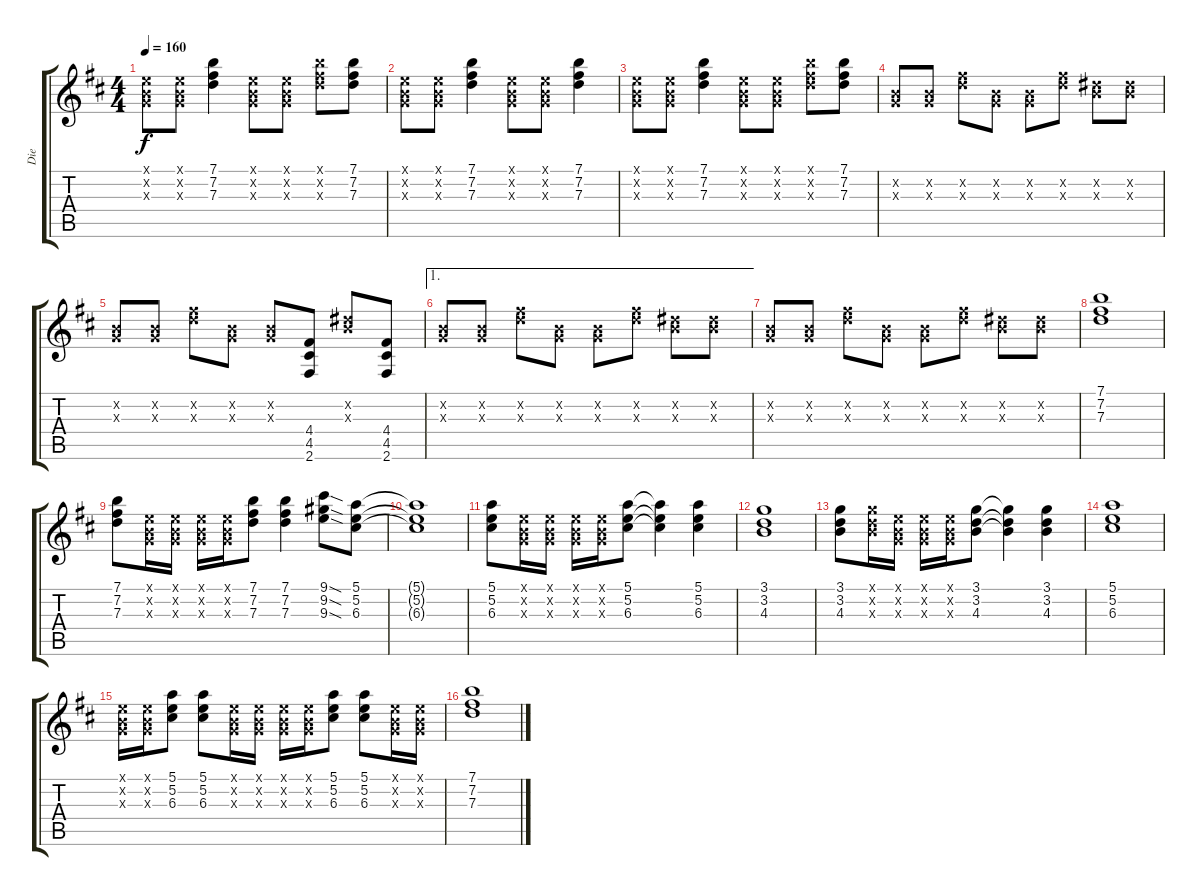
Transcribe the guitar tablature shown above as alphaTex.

\track ("Die" "Die") {instrument overdrivenguitar}
\staff {score tabs}
\tuning (E4 B3 G3 D3 A2 E2) {hide}
\ts (4 4)
\tempo 160
\clef g2
\ks d
(0.1{x} 0.2{x} 0.3{x}).8{dy f} (0.1{x} 0.2{x} 0.3{x}).8 (7.1 7.2 7.3).4 (0.1{x} 0.2{x} 0.3{x}).8 (0.1{x} 0.2{x} 0.3{x}).8 (7.1{x} 7.2{x} 7.3{x}).8 (7.1 7.2 7.3).8 |
(0.1{x} 0.2{x} 0.3{x}).8 (0.1{x} 0.2{x} 0.3{x}).8 (7.1 7.2 7.3).4 (0.1{x} 0.2{x} 0.3{x}).8 (0.1{x} 0.2{x} 0.3{x}).8 (7.1 7.2 7.3).4 |
(0.1{x} 0.2{x} 0.3{x}).8 (0.1{x} 0.2{x} 0.3{x}).8 (7.1 7.2 7.3).4 (0.1{x} 0.2{x} 0.3{x}).8 (0.1{x} 0.2{x} 0.3{x}).8 (7.1{x} 7.2{x} 7.3{x}).8 (7.1 7.2 7.3).8 |
(0.2{x} 0.3{x}).8 (0.2{x} 0.3{x}).8 (7.2{x} 7.3{x}).8 (0.2{x} 0.3{x}).8 (0.2{x} 0.3{x}).8 (7.2{x} 7.3{x}).8 (4.2{x} 4.3{x}).8 (4.2{x} 4.3{x}).8 |
(0.2{x} 0.3{x}).8 (0.2{x} 0.3{x}).8 (7.2{x} 7.3{x}).8 (0.2{x} 0.3{x}).8 (0.2{x} 0.3{x}).8 (4.4 4.5 2.6).8{volume 16} (4.2{x} 4.3{x}).8 (4.4 4.5 2.6).8{volume 16} |
\ae 1
(0.2{x} 0.3{x}).8 (0.2{x} 0.3{x}).8 (7.2{x} 7.3{x}).8 (0.2{x} 0.3{x}).8 (0.2{x} 0.3{x}).8 (7.2{x} 7.3{x}).8 (4.2{x} 4.3{x}).8 (4.2{x} 4.3{x}).8 |
(0.2{x} 0.3{x}).8 (0.2{x} 0.3{x}).8 (7.2{x} 7.3{x}).8 (0.2{x} 0.3{x}).8 (0.2{x} 0.3{x}).8 (7.2{x} 7.3{x}).8 (4.2{x} 4.3{x}).8 (4.2{x} 4.3{x}).8 |
(7.1 7.2 7.3).1 |
(7.1 7.2 7.3).8 (0.1{x} 0.2{x} 0.3{x}).16 (0.1{x} 0.2{x} 0.3{x}).16 (0.1{x} 0.2{x} 0.3{x}).16 (0.1{x} 0.2{x} 0.3{x}).16 (7.1 7.2 7.3).8 (7.1 7.2 7.3).4 (9.1{sod} 9.2{sod} 9.3{sod}).8 (5.1 5.2 6.3).8 |
(5.1{t} 5.2{t} 6.3{t}).1 |
(5.1 5.2 6.3).8 (0.1{x} 0.2{x} 0.3{x}).16 (0.1{x} 0.2{x} 0.3{x}).16 (0.1{x} 0.2{x} 0.3{x}).16 (0.1{x} 0.2{x} 0.3{x}).16 (5.1 5.2 6.3).8 (5.1{t} 5.2{t} 6.3{t}).4 (5.1 5.2 6.3).4 |
(3.1 3.2 4.3).1 |
(3.1 3.2 4.3).8 (3.1{x} 3.2{x} 4.3{x}).16 (0.1{x} 0.2{x} 0.3{x}).16 (0.1{x} 0.2{x} 0.3{x}).16 (0.1{x} 0.2{x} 0.3{x}).16 (3.1 3.2 4.3).8 (3.1{t} 3.2{t} 4.3{t}).4 (3.1 3.2 4.3).4 |
(5.1 5.2 6.3).1 |
(0.1{x} 0.2{x} 0.3{x}).16 (0.1{x} 0.2{x} 0.3{x}).16 (5.1 5.2 6.3).8 (5.1 5.2 6.3).8 (0.1{x} 0.2{x} 0.3{x}).16 (0.1{x} 0.2{x} 0.3{x}).16 (0.1{x} 0.2{x} 0.3{x}).16 (0.1{x} 0.2{x} 0.3{x}).16 (5.1 5.2 6.3).8 (5.1 5.2 6.3).8 (0.1{x} 0.2{x} 0.3{x}).16 (0.1{x} 0.2{x} 0.3{x}).16 |
(7.1 7.2 7.3).1
